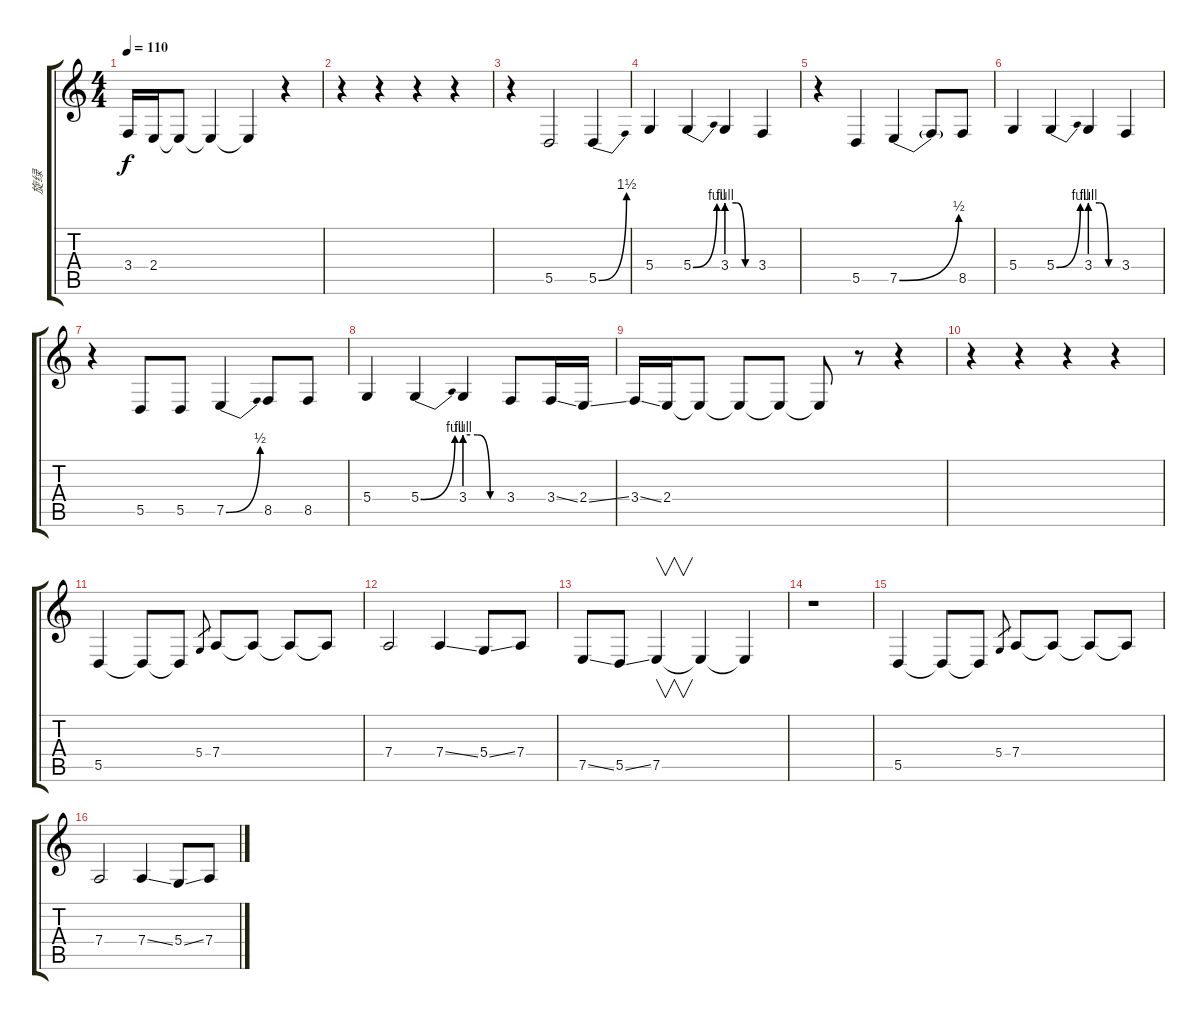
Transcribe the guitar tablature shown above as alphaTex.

\track ("旋绿" "旋绿") {instrument fiddle}
\staff {score tabs}
\tuning (E4 B3 G3 D3 A2 E2) {hide}
\ts (4 4)
\tempo 110
\clef g2
\ks c
3.4.16{dy f} 2.4.16 2.4{t}.8 2.4{t}.4 2.4{t}.4 r.4 |
r.4 r.4 r.4 r.4 |
r.4 5.5.2 5.5{be (bend 0 0 60 6)}.4 |
5.4.4 5.4{be (bend 0 0 60 4)}.4 3.4{be (custom 0 4 20 4 40 0 60 0)}.4 3.4.4 |
r.4 5.5.4 7.5{be (bend 0 0 60 2)}.4 7.5{t}.8 8.5.8 |
5.4.4 5.4{be (bend 0 0 60 4)}.4 3.4{be (custom 0 4 20 4 40 0 60 0)}.4 3.4.4 |
r.4 5.5.8 5.5.8 7.5{be (bend 0 0 60 2)}.4 8.5.8 8.5.8 |
5.4.4 5.4{be (bend 0 0 60 4)}.4 3.4{be (custom 0 4 20 4 40 0 60 0)}.4 3.4.8 3.4{ss}.16 2.4{ss}.16 |
3.4{ss}.16 2.4.16 2.4{t}.8 2.4{t}.8 2.4{t}.8 2.4{t}.8 r.8 r.4 |
r.4 r.4 r.4 r.4 |
5.5.4 5.5{t}.8 5.5{t}.8 5.4.8{gr} 7.4.8 7.4{t}.8 7.4{t}.8 7.4{t}.8 |
7.4.2 7.4{ss}.4 5.4{ss}.8 7.4.8 |
7.5{ss}.8 5.5{ss}.8 7.5.4{v} 7.5{t}.4 7.5{t}.4 |
r.1 |
5.5.4 5.5{t}.8 5.5{t}.8 5.4.8{gr} 7.4.8 7.4{t}.8 7.4{t}.8 7.4{t}.8 |
7.4.2 7.4{ss}.4 5.4{ss}.8 7.4.8
